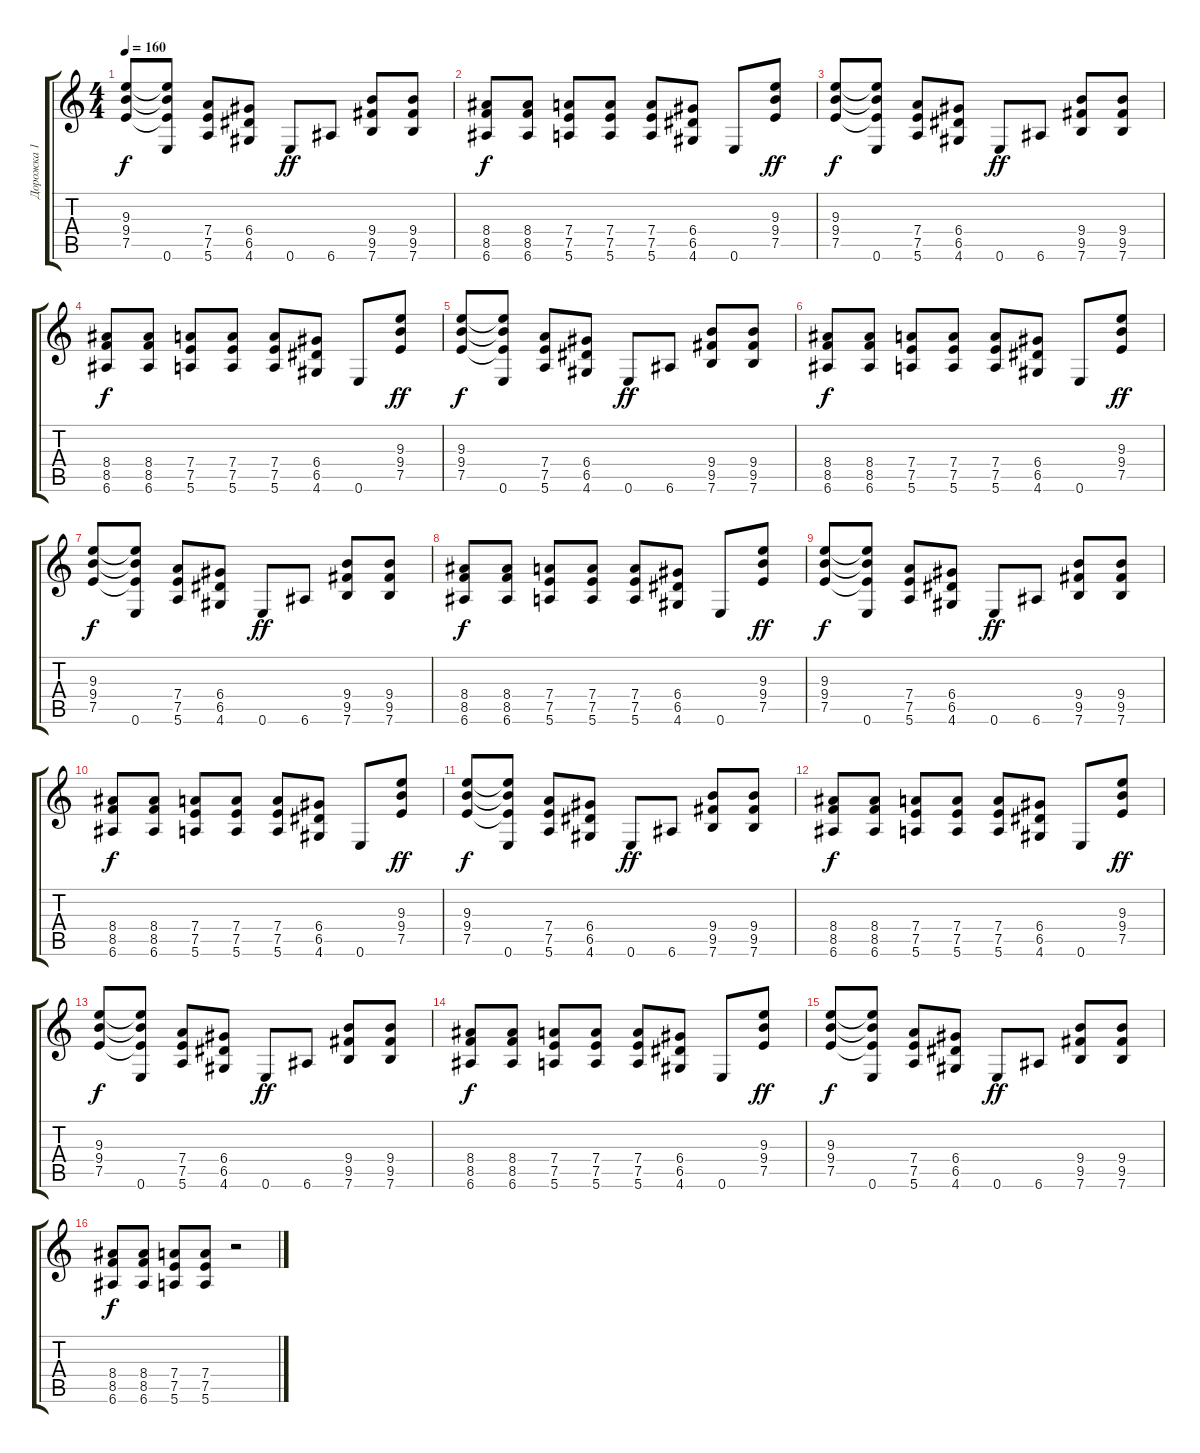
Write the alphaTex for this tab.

\track ("Дорожка 1" "Дорожка 1") {instrument overdrivenguitar}
\staff {score tabs}
\tuning (E4 B3 G3 D3 A2 E2) {hide}
\ts (4 4)
\tempo 160
\clef g2
\ks c
(9.3 9.4 7.5).8{dy f} (9.3{t} 9.4{t} 7.5{t} 0.6).8 (7.4 7.5 5.6).8 (6.4 6.5 4.6).8 0.6.8{dy ff} 6.6.8 (9.4 9.5 7.6).8 (9.4 9.5 7.6).8 |
(8.4 8.5 6.6).8{dy f} (8.4 8.5 6.6).8 (7.4 7.5 5.6).8 (7.4 7.5 5.6).8 (7.4 7.5 5.6).8 (6.4 6.5 4.6).8 0.6.8 (9.3 9.4 7.5).8{dy ff} |
(9.3 9.4 7.5).8{dy f} (9.3{t} 9.4{t} 7.5{t} 0.6).8 (7.4 7.5 5.6).8 (6.4 6.5 4.6).8 0.6.8{dy ff} 6.6.8 (9.4 9.5 7.6).8 (9.4 9.5 7.6).8 |
(8.4 8.5 6.6).8{dy f} (8.4 8.5 6.6).8 (7.4 7.5 5.6).8 (7.4 7.5 5.6).8 (7.4 7.5 5.6).8 (6.4 6.5 4.6).8 0.6.8 (9.3 9.4 7.5).8{dy ff} |
(9.3 9.4 7.5).8{dy f} (9.3{t} 9.4{t} 7.5{t} 0.6).8 (7.4 7.5 5.6).8 (6.4 6.5 4.6).8 0.6.8{dy ff} 6.6.8 (9.4 9.5 7.6).8 (9.4 9.5 7.6).8 |
(8.4 8.5 6.6).8{dy f} (8.4 8.5 6.6).8 (7.4 7.5 5.6).8 (7.4 7.5 5.6).8 (7.4 7.5 5.6).8 (6.4 6.5 4.6).8 0.6.8 (9.3 9.4 7.5).8{dy ff} |
(9.3 9.4 7.5).8{dy f} (9.3{t} 9.4{t} 7.5{t} 0.6).8 (7.4 7.5 5.6).8 (6.4 6.5 4.6).8 0.6.8{dy ff} 6.6.8 (9.4 9.5 7.6).8 (9.4 9.5 7.6).8 |
(8.4 8.5 6.6).8{dy f} (8.4 8.5 6.6).8 (7.4 7.5 5.6).8 (7.4 7.5 5.6).8 (7.4 7.5 5.6).8 (6.4 6.5 4.6).8 0.6.8 (9.3 9.4 7.5).8{dy ff} |
(9.3 9.4 7.5).8{dy f} (9.3{t} 9.4{t} 7.5{t} 0.6).8 (7.4 7.5 5.6).8 (6.4 6.5 4.6).8 0.6.8{dy ff} 6.6.8 (9.4 9.5 7.6).8 (9.4 9.5 7.6).8 |
(8.4 8.5 6.6).8{dy f} (8.4 8.5 6.6).8 (7.4 7.5 5.6).8 (7.4 7.5 5.6).8 (7.4 7.5 5.6).8 (6.4 6.5 4.6).8 0.6.8 (9.3 9.4 7.5).8{dy ff} |
(9.3 9.4 7.5).8{dy f} (9.3{t} 9.4{t} 7.5{t} 0.6).8 (7.4 7.5 5.6).8 (6.4 6.5 4.6).8 0.6.8{dy ff} 6.6.8 (9.4 9.5 7.6).8 (9.4 9.5 7.6).8 |
(8.4 8.5 6.6).8{dy f} (8.4 8.5 6.6).8 (7.4 7.5 5.6).8 (7.4 7.5 5.6).8 (7.4 7.5 5.6).8 (6.4 6.5 4.6).8 0.6.8 (9.3 9.4 7.5).8{dy ff} |
(9.3 9.4 7.5).8{dy f} (9.3{t} 9.4{t} 7.5{t} 0.6).8 (7.4 7.5 5.6).8 (6.4 6.5 4.6).8 0.6.8{dy ff} 6.6.8 (9.4 9.5 7.6).8 (9.4 9.5 7.6).8 |
(8.4 8.5 6.6).8{dy f} (8.4 8.5 6.6).8 (7.4 7.5 5.6).8 (7.4 7.5 5.6).8 (7.4 7.5 5.6).8 (6.4 6.5 4.6).8 0.6.8 (9.3 9.4 7.5).8{dy ff} |
(9.3 9.4 7.5).8{dy f} (9.3{t} 9.4{t} 7.5{t} 0.6).8 (7.4 7.5 5.6).8 (6.4 6.5 4.6).8 0.6.8{dy ff} 6.6.8 (9.4 9.5 7.6).8 (9.4 9.5 7.6).8 |
(8.4 8.5 6.6).8{dy f} (8.4 8.5 6.6).8 (7.4 7.5 5.6).8 (7.4 7.5 5.6).8 r.2
